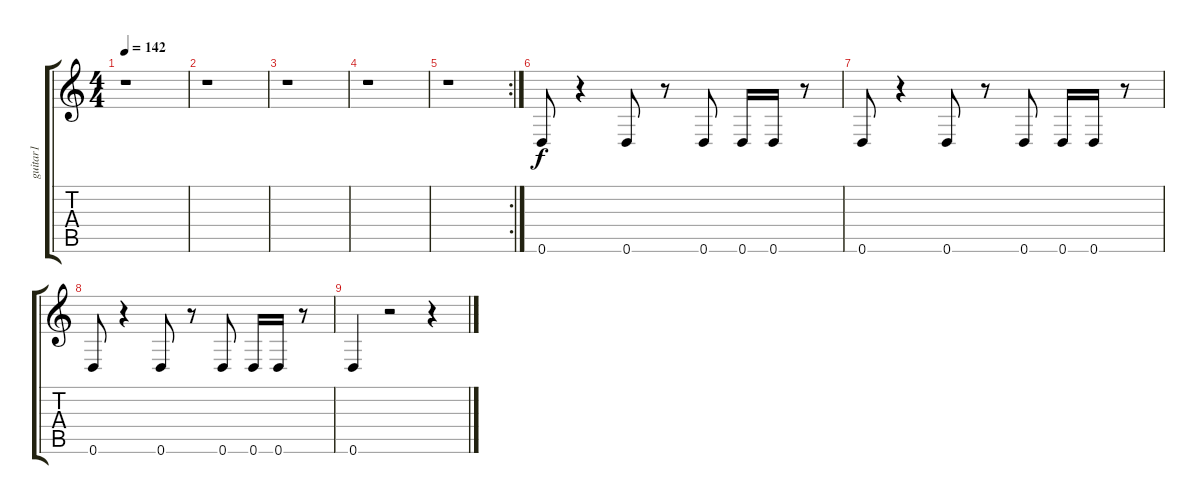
\track ("guitar1" "guitar1") {instrument overdrivenguitar}
\staff {score tabs}
\tuning (D4 A3 F3 C3 G2 D2) {hide}
\ts (4 4)
\tempo 142
\clef g2
\ks c
r.1{dy f} |
r.1 |
r.1 |
r.1 |
\rc 2
r.1 |
0.6.8 r.4 0.6.8 r.8 0.6.8 0.6.16 0.6.16 r.8 |
0.6.8 r.4 0.6.8 r.8 0.6.8 0.6.16 0.6.16 r.8 |
0.6.8 r.4 0.6.8 r.8 0.6.8 0.6.16 0.6.16 r.8 |
0.6.4 r.2 r.4
